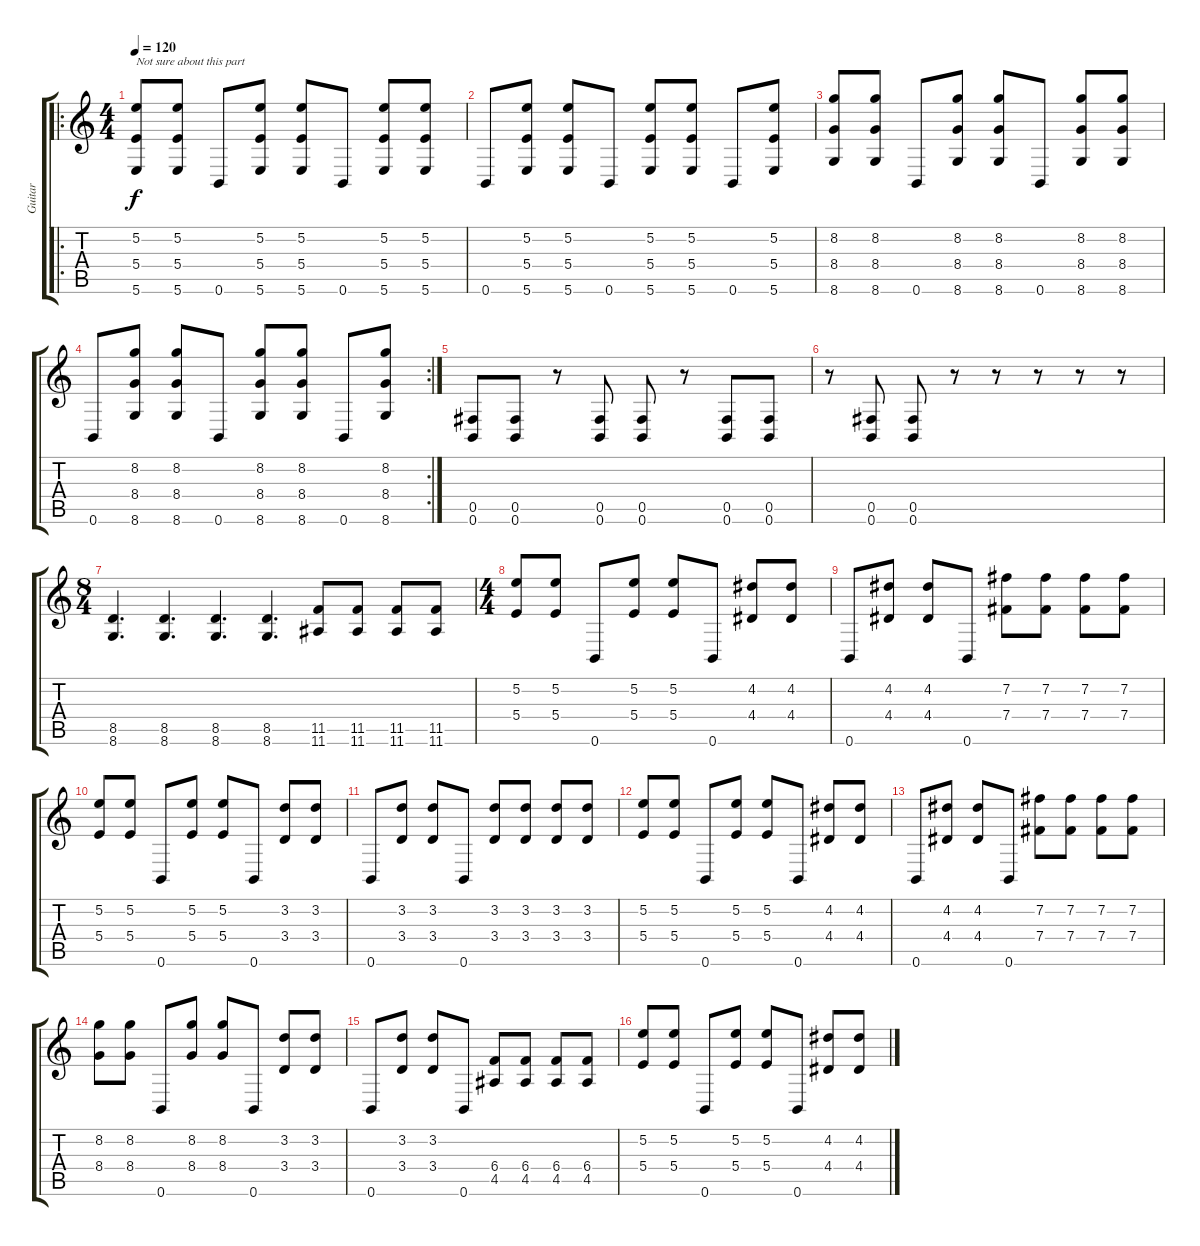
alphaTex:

\track ("Guitar" "Guitar") {instrument distortionguitar}
\staff {score tabs}
\tuning (Eb4 B3 Gb3 B2 Gb2 B1) {hide}
\ro
\ts (4 4)
\tempo 120
\clef g2
\ks c
(5.2 5.4 5.6).8{txt "Not sure about this part" dy f} (5.2 5.4 5.6).8 0.6.8 (5.2 5.4 5.6).8 (5.2 5.4 5.6).8 0.6.8 (5.2 5.4 5.6).8 (5.2 5.4 5.6).8 |
0.6.8 (5.2 5.4 5.6).8 (5.2 5.4 5.6).8 0.6.8 (5.2 5.4 5.6).8 (5.2 5.4 5.6).8 0.6.8 (5.2 5.4 5.6).8 |
(8.2 8.4 8.6).8 (8.2 8.4 8.6).8 0.6.8 (8.2 8.4 8.6).8 (8.2 8.4 8.6).8 0.6.8 (8.2 8.4 8.6).8 (8.2 8.4 8.6).8 |
\rc 2
0.6.8 (8.2 8.4 8.6).8 (8.2 8.4 8.6).8 0.6.8 (8.2 8.4 8.6).8 (8.2 8.4 8.6).8 0.6.8 (8.2 8.4 8.6).8 |
(0.5 0.6).8 (0.5 0.6).8 r.8 (0.5 0.6).8 (0.5 0.6).8 r.8 (0.5 0.6).8 (0.5 0.6).8 |
r.8 (0.5 0.6).8 (0.5 0.6).8 r.8 r.8 r.8 r.8 r.8 |
\ts (8 4)
(8.5 8.6).4{d} (8.5 8.6).4{d} (8.5 8.6).4{d} (8.5 8.6).4{d} (11.5 11.6).8 (11.5 11.6).8 (11.5 11.6).8 (11.5 11.6).8 |
\ts (4 4)
(5.2 5.4).8 (5.2 5.4).8 0.6.8 (5.2 5.4).8 (5.2 5.4).8 0.6.8 (4.2 4.4).8 (4.2 4.4).8 |
0.6.8 (4.2 4.4).8 (4.2 4.4).8 0.6.8 (7.2 7.4).8 (7.2 7.4).8 (7.2 7.4).8 (7.2 7.4).8 |
(5.2 5.4).8 (5.2 5.4).8 0.6.8 (5.2 5.4).8 (5.2 5.4).8 0.6.8 (3.2 3.4).8 (3.2 3.4).8 |
0.6.8 (3.2 3.4).8 (3.2 3.4).8 0.6.8 (3.2 3.4).8 (3.2 3.4).8 (3.2 3.4).8 (3.2 3.4).8 |
(5.2 5.4).8 (5.2 5.4).8 0.6.8 (5.2 5.4).8 (5.2 5.4).8 0.6.8 (4.2 4.4).8 (4.2 4.4).8 |
0.6.8 (4.2 4.4).8 (4.2 4.4).8 0.6.8 (7.2 7.4).8 (7.2 7.4).8 (7.2 7.4).8 (7.2 7.4).8 |
(8.2 8.4).8 (8.2 8.4).8 0.6.8 (8.2 8.4).8 (8.2 8.4).8 0.6.8 (3.2 3.4).8 (3.2 3.4).8 |
0.6.8 (3.2 3.4).8 (3.2 3.4).8 0.6.8 (6.4 4.5).8 (6.4 4.5).8 (6.4 4.5).8 (6.4 4.5).8 |
(5.2 5.4).8 (5.2 5.4).8 0.6.8 (5.2 5.4).8 (5.2 5.4).8 0.6.8 (4.2 4.4).8 (4.2 4.4).8
